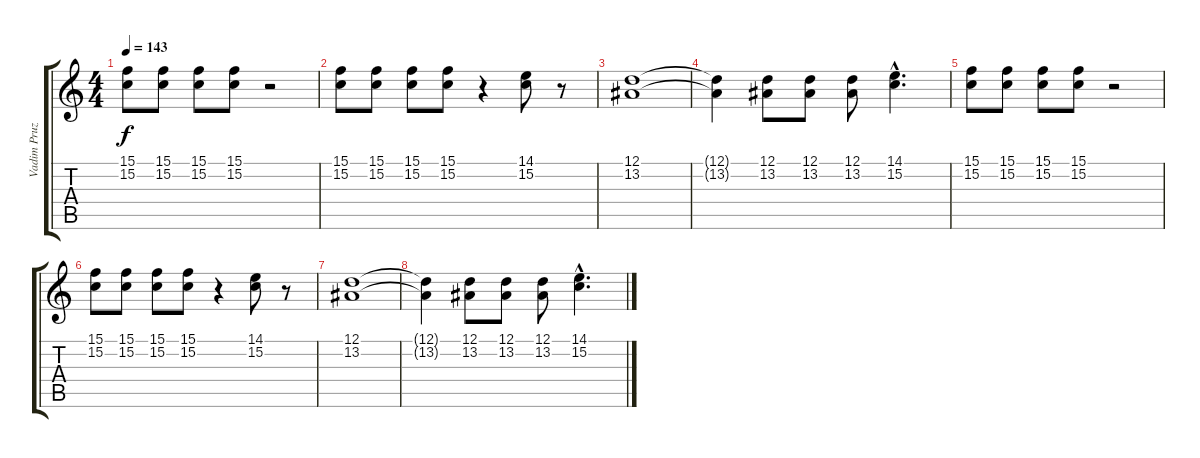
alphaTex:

\track ("Vadim Pruzhanov (Strings)" "Vadim Pruz") {instrument stringensemble1}
\staff {score tabs}
\tuning (D4 A3 F3 C3 G2 D2) {hide}
\ts (4 4)
\tempo 143
\clef g2
\ks c
(15.1 15.2).8{dy f} (15.1 15.2).8 (15.1 15.2).8 (15.1 15.2).8 r.2 |
(15.1 15.2).8 (15.1 15.2).8 (15.1 15.2).8 (15.1 15.2).8 r.4 (14.1 15.2).8 r.8 |
(12.1 13.2).1 |
(12.1{t} 13.2{t}).4 (12.1 13.2).8 (12.1 13.2).8 (12.1 13.2).8 (14.1{hac} 15.2{hac}).4{d} |
(15.1 15.2).8 (15.1 15.2).8 (15.1 15.2).8 (15.1 15.2).8 r.2 |
(15.1 15.2).8 (15.1 15.2).8 (15.1 15.2).8 (15.1 15.2).8 r.4 (14.1 15.2).8 r.8 |
(12.1 13.2).1 |
(12.1{t} 13.2{t}).4 (12.1 13.2).8 (12.1 13.2).8 (12.1 13.2).8 (14.1{hac} 15.2{hac}).4{d}
